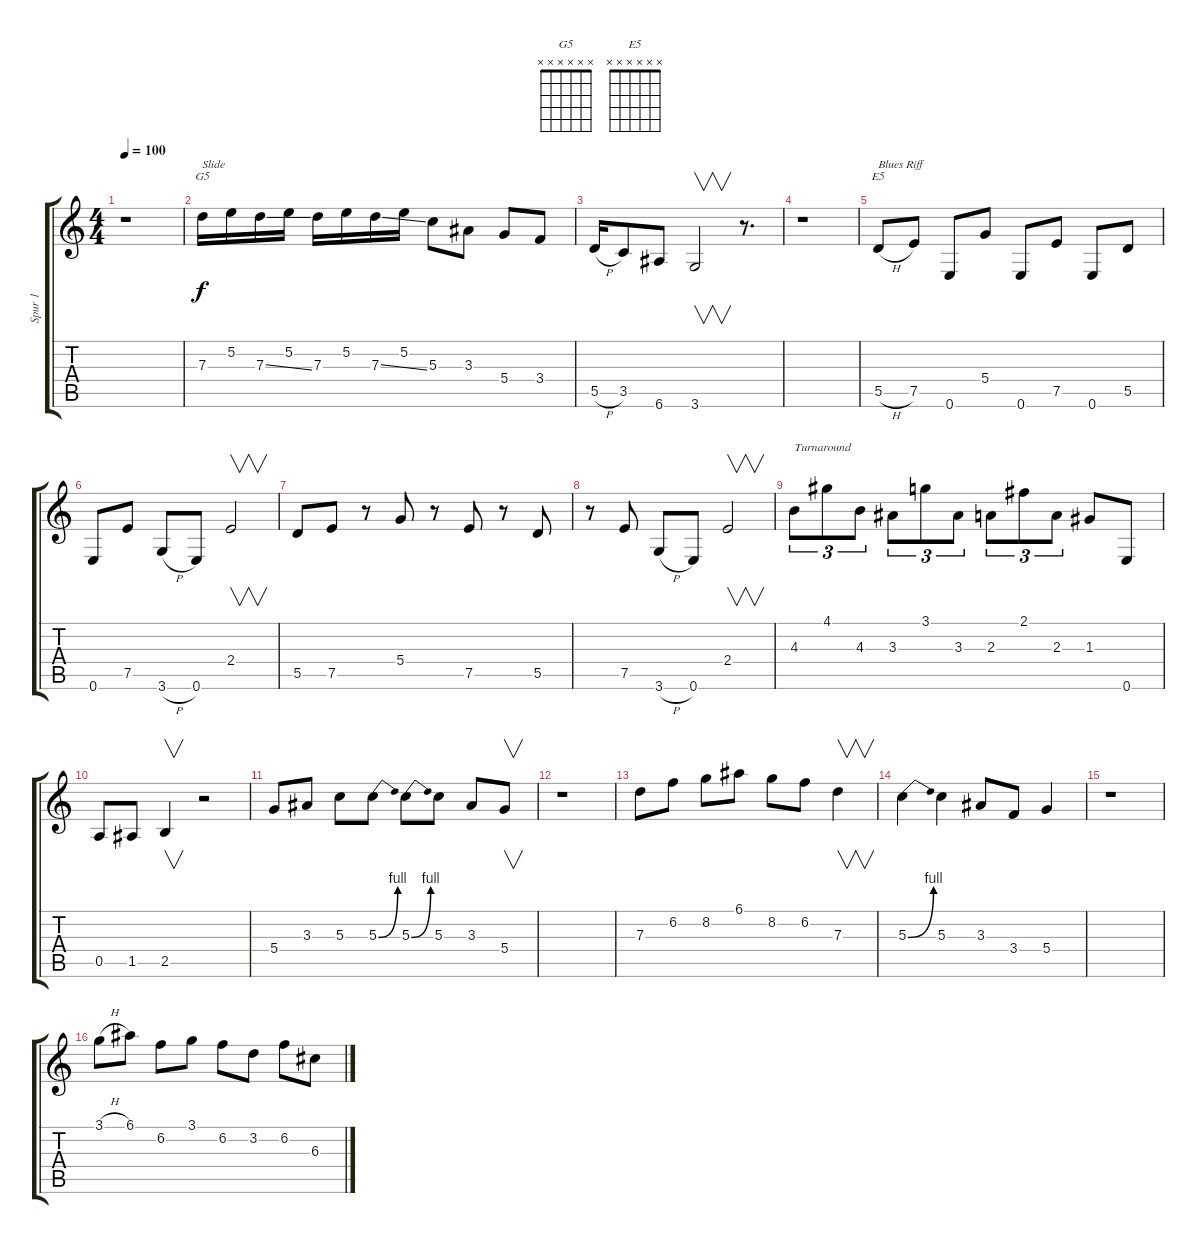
\track ("Spur 1" "Spur 1") {instrument distortionguitar}
\staff {score tabs}
\tuning (E4 B3 G3 D3 A2 E2) {hide}
\chord ("G5" x x x x x x) {firstfret 0}
\chord ("E5" x x x x x x) {firstfret 0}
\ts (4 4)
\tempo 100
\clef g2
\ks c
r.1{dy f} |
7.3.16{ch "G5" txt "Slide"} 5.2.16 7.3{ss}.16 5.2.16 7.3.16 5.2.16 7.3{ss}.16 5.2.16 5.3.8 3.3.8 5.4.8 3.4.8 |
5.5{h}.16 3.5.8 6.6.8 3.6.2{v} r.8{d} |
r.1 |
5.5{h}.8{ch "E5" txt "Blues Riff"} 7.5.8 0.6.8 5.4.8 0.6.8 7.5.8 0.6.8 5.5.8 |
0.6.8 7.5.8 3.6{h}.8 0.6.8 2.4.2{v} |
5.5.8 7.5.8 r.8 5.4.8 r.8 7.5.8 r.8 5.5.8 |
r.8 7.5.8 3.6{h}.8 0.6.8 2.4.2{v} |
4.3.8{tu (3 2) txt "Turnaround"} 4.1.8{tu (3 2)} 4.3.8{tu (3 2)} 3.3.8{tu (3 2)} 3.1.8{tu (3 2)} 3.3.8{tu (3 2)} 2.3.8{tu (3 2)} 2.1.8{tu (3 2)} 2.3.8{tu (3 2)} 1.3.8 0.6.8 |
0.5.8 1.5.8 2.5.4{v} r.2 |
5.4.8 3.3.8 5.3.8 5.3{be (bend 0 0 60 4)}.8 5.3{be (bend 0 0 60 4)}.8 5.3.8 3.3.8 5.4.8{v} |
r.1 |
7.3.8 6.2.8 8.2.8 6.1.8 8.2.8 6.2.8 7.3.4{v} |
5.3{be (bend 0 0 60 4)}.4 5.3.4 3.3.8 3.4.8 5.4.4 |
r.1 |
3.1{h}.8 6.1.8 6.2.8 3.1.8 6.2.8 3.2.8 6.2.8 6.3.8
